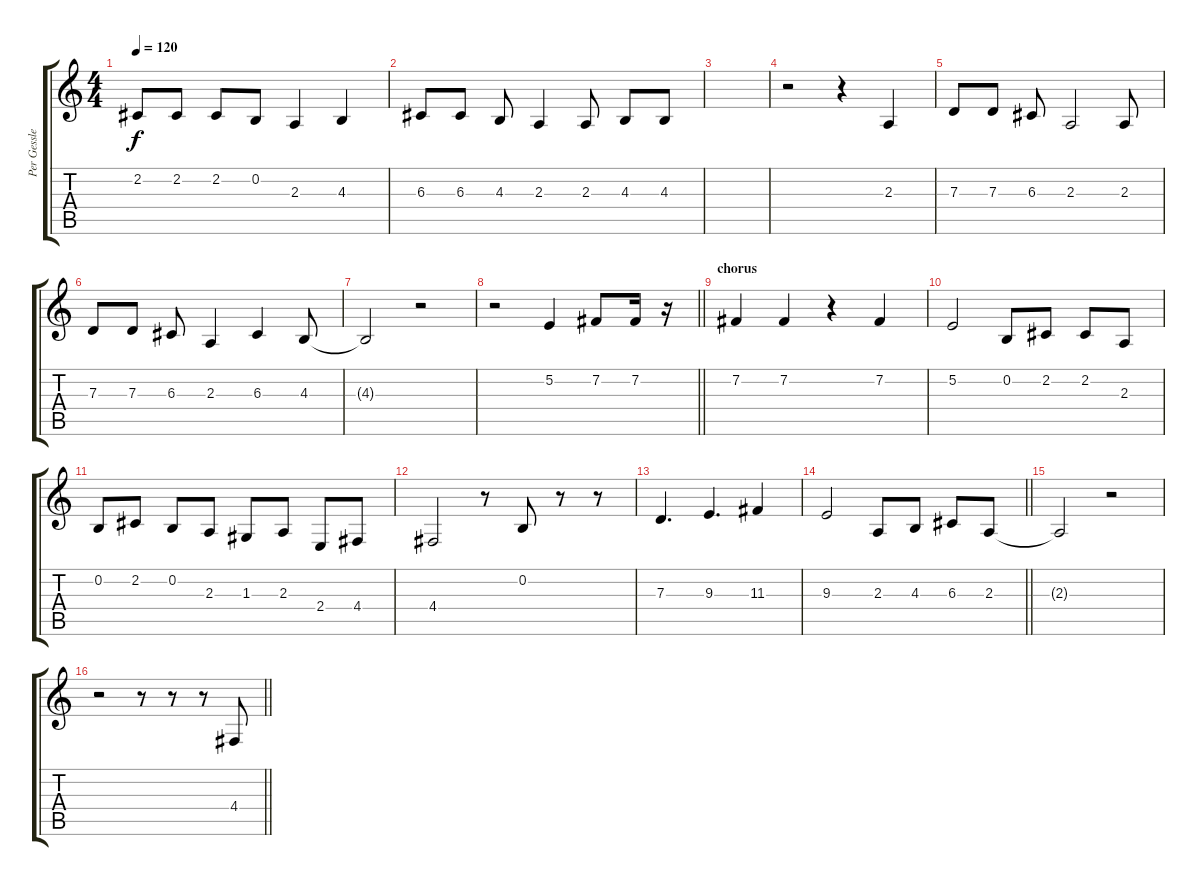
\track ("Per Gessle" "Per Gessle") {instrument lead6voice}
\staff {score tabs}
\tuning (E4 B3 G3 D3 A2 E2) {hide}
\ts (4 4)
\tempo 120
\clef g2
\ks c
2.2.8{dy f} 2.2.8 2.2.8 0.2.8 2.3.4 4.3.4 |
6.3.8 6.3.8 4.3.8 2.3.4 2.3.8 4.3.8 4.3.8 |
|
r.2 r.4 2.3.4 |
7.3.8 7.3.8 6.3.8 2.3.2 2.3.8 |
7.3.8 7.3.8 6.3.8 2.3.4 6.3.4 4.3.8 |
4.3{t}.2 r.2 |
\barLineRight lightlight
r.2 5.2.4 7.2.8 7.2.16 r.16 |
\section ("" "chorus")
7.2.4 7.2.4 r.4 7.2.4 |
5.2.2 0.2.8 2.2.8 2.2.8 2.3.8 |
0.2.8 2.2.8 0.2.8 2.3.8 1.3.8 2.3.8 2.4.8 4.4.8 |
4.4.2 r.8 0.2.8 r.8 r.8 |
7.3.4{d} 9.3.4{d} 11.3.4 |
\barLineRight lightlight
9.3.2 2.3.8 4.3.8 6.3.8 2.3.8 |
2.3{t}.2 r.2 |
\barLineRight lightlight
r.2 r.8 r.8 r.8 4.4.8
